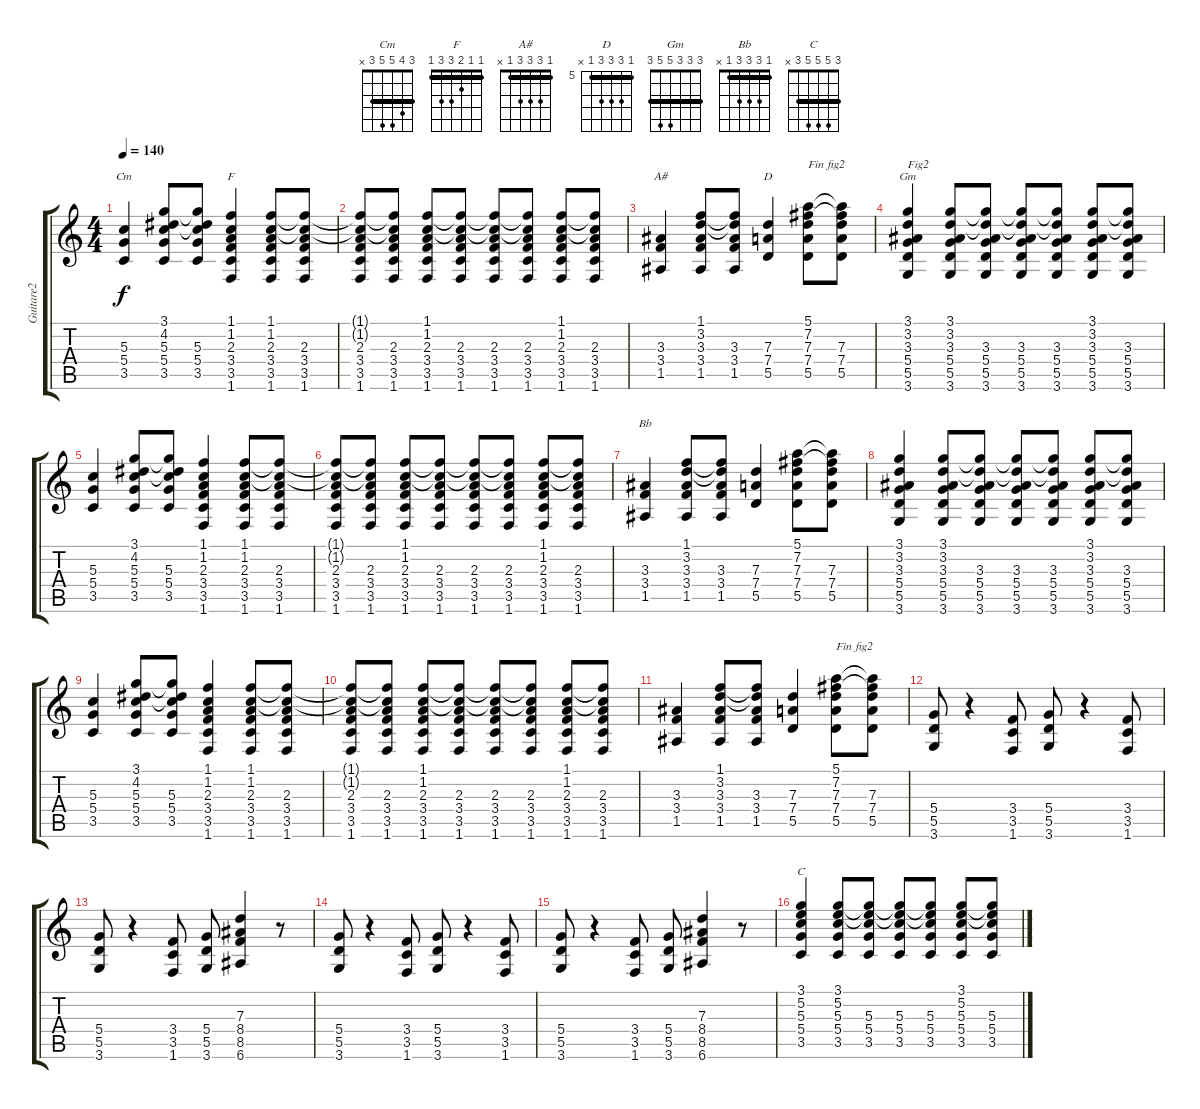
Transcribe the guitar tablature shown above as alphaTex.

\track ("Guitare2" "Guitare2") {instrument electricguitarjazz}
\staff {score tabs}
\tuning (E4 B3 G3 D3 A2 E2) {hide}
\chord ("Cm" 3 4 5 5 3 x) {barre 3}
\chord ("F" 1 1 2 3 3 1) {barre 1}
\chord ("A#" 1 3 3 3 1 x) {barre 1}
\chord ("D" 5 7 7 7 5 x) {firstfret 5 barre 5}
\chord ("Gm" 3 3 3 5 5 3) {barre 3}
\chord ("Bb" 1 3 3 3 1 x) {barre 1}
\chord ("C" 3 5 5 5 3 x) {barre 3}
\ts (4 4)
\tempo 140
\clef g2
\ks c
(5.3 5.4 3.5).4{ch "Cm" dy f} (3.1 4.2 5.3 5.4 3.5).8 (3.1{t} 4.2{t} 5.3 5.4 3.5).8 (1.1 1.2 2.3 3.4 3.5 1.6).4{ch "F"} (1.1 1.2 2.3 3.4 3.5 1.6).8 (1.1{t} 1.2{t} 2.3 3.4 3.5 1.6).8 |
(1.1{t} 1.2{t} 2.3 3.4 3.5 1.6).8 (1.1{t} 1.2{t} 2.3 3.4 3.5 1.6).8 (1.1 1.2 2.3 3.4 3.5 1.6).8 (1.1{t} 1.2{t} 2.3 3.4 3.5 1.6).8 (1.1{t} 1.2{t} 2.3 3.4 3.5 1.6).8 (1.1{t} 1.2{t} 2.3 3.4 3.5 1.6).8 (1.1 1.2 2.3 3.4 3.5 1.6).8 (1.1{t} 1.2{t} 2.3 3.4 3.5 1.6).8 |
(3.3 3.4 1.5).4{ch "A#"} (1.1 3.2 3.3 3.4 1.5).8 (1.1{t} 3.2{t} 3.3 3.4 1.5).8 (7.3 7.4 5.5).4{ch "D"} (5.1 7.2 7.3 7.4 5.5).8{txt "Fin fig2"} (5.1{t} 7.2{t} 7.3 7.4 5.5).8 |
(3.1 3.2 3.3 5.4 5.5 3.6).4{ch "Gm" txt "Fig2"} (3.1 3.2 3.3 5.4 5.5 3.6).8 (3.1{t} 3.2{t} 3.3 5.4 5.5 3.6).8 (3.1{t} 3.2{t} 3.3 5.4 5.5 3.6).8 (3.1{t} 3.2{t} 3.3 5.4 5.5 3.6).8 (3.1 3.2 3.3 5.4 5.5 3.6).8 (3.1{t} 3.2{t} 3.3 5.4 5.5 3.6).8 |
(5.3 5.4 3.5).4 (3.1 4.2 5.3 5.4 3.5).8 (3.1{t} 4.2{t} 5.3 5.4 3.5).8 (1.1 1.2 2.3 3.4 3.5 1.6).4 (1.1 1.2 2.3 3.4 3.5 1.6).8 (1.1{t} 1.2{t} 2.3 3.4 3.5 1.6).8 |
(1.1{t} 1.2{t} 2.3 3.4 3.5 1.6).8 (1.1{t} 1.2{t} 2.3 3.4 3.5 1.6).8 (1.1 1.2 2.3 3.4 3.5 1.6).8 (1.1{t} 1.2{t} 2.3 3.4 3.5 1.6).8 (1.1{t} 1.2{t} 2.3 3.4 3.5 1.6).8 (1.1{t} 1.2{t} 2.3 3.4 3.5 1.6).8 (1.1 1.2 2.3 3.4 3.5 1.6).8 (1.1{t} 1.2{t} 2.3 3.4 3.5 1.6).8 |
(3.3 3.4 1.5).4{ch "Bb"} (1.1 3.2 3.3 3.4 1.5).8 (1.1{t} 3.2{t} 3.3 3.4 1.5).8 (7.3 7.4 5.5).4 (5.1 7.2 7.3 7.4 5.5).8 (5.1{t} 7.2{t} 7.3 7.4 5.5).8 |
(3.1 3.2 3.3 5.4 5.5 3.6).4 (3.1 3.2 3.3 5.4 5.5 3.6).8 (3.1{t} 3.2{t} 3.3 5.4 5.5 3.6).8 (3.1{t} 3.2{t} 3.3 5.4 5.5 3.6).8 (3.1{t} 3.2{t} 3.3 5.4 5.5 3.6).8 (3.1 3.2 3.3 5.4 5.5 3.6).8 (3.1{t} 3.2{t} 3.3 5.4 5.5 3.6).8 |
(5.3 5.4 3.5).4 (3.1 4.2 5.3 5.4 3.5).8 (3.1{t} 4.2{t} 5.3 5.4 3.5).8 (1.1 1.2 2.3 3.4 3.5 1.6).4 (1.1 1.2 2.3 3.4 3.5 1.6).8 (1.1{t} 1.2{t} 2.3 3.4 3.5 1.6).8 |
(1.1{t} 1.2{t} 2.3 3.4 3.5 1.6).8 (1.1{t} 1.2{t} 2.3 3.4 3.5 1.6).8 (1.1 1.2 2.3 3.4 3.5 1.6).8 (1.1{t} 1.2{t} 2.3 3.4 3.5 1.6).8 (1.1{t} 1.2{t} 2.3 3.4 3.5 1.6).8 (1.1{t} 1.2{t} 2.3 3.4 3.5 1.6).8 (1.1 1.2 2.3 3.4 3.5 1.6).8 (1.1{t} 1.2{t} 2.3 3.4 3.5 1.6).8 |
(3.3 3.4 1.5).4 (1.1 3.2 3.3 3.4 1.5).8 (1.1{t} 3.2{t} 3.3 3.4 1.5).8 (7.3 7.4 5.5).4 (5.1 7.2 7.3 7.4 5.5).8{txt "Fin fig2"} (5.1{t} 7.2{t} 7.3 7.4 5.5).8 |
(5.4 5.5 3.6).8 r.4 (3.4 3.5 1.6).8 (5.4 5.5 3.6).8 r.4 (3.4 3.5 1.6).8 |
(5.4 5.5 3.6).8 r.4 (3.4 3.5 1.6).8 (5.4 5.5 3.6).8 (7.3 8.4 8.5 6.6).4 r.8 |
(5.4 5.5 3.6).8 r.4 (3.4 3.5 1.6).8 (5.4 5.5 3.6).8 r.4 (3.4 3.5 1.6).8 |
(5.4 5.5 3.6).8 r.4 (3.4 3.5 1.6).8 (5.4 5.5 3.6).8 (7.3 8.4 8.5 6.6).4 r.8 |
(3.1 5.2 5.3 5.4 3.5).4{ch "C"} (3.1 5.2 5.3 5.4 3.5).8 (3.1{t} 5.2{t} 5.3 5.4 3.5).8 (3.1{t} 5.2{t} 5.3 5.4 3.5).8 (3.1{t} 5.2{t} 5.3 5.4 3.5).8 (3.1 5.2 5.3 5.4 3.5).8 (3.1{t} 5.2{t} 5.3 5.4 3.5).8
